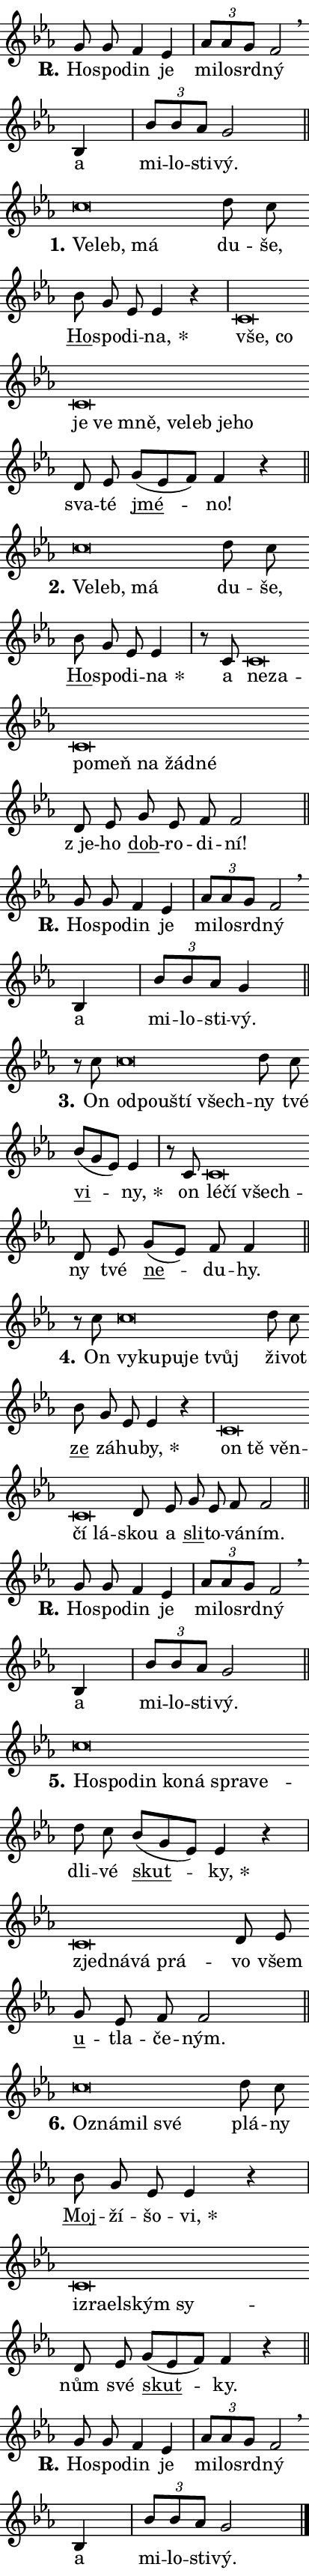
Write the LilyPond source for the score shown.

\version "2.22.1"
\header { tagline = "" }
\paper {
  indent = 0\cm
  top-margin = 0\cm
  right-margin = 0\cm
  bottom-margin = 0\cm
  left-margin = 0\cm
  paper-width = 7\cm
  page-breaking = #ly:one-page-breaking
  system-system-spacing.basic-distance = #11
  score-system-spacing.basic-distance = #11
  ragged-last = ##f
}


%% Author: Thomas Morley
%% https://lists.gnu.org/archive/html/lilypond-user/2020-05/msg00002.html
#(define (line-position grob)
"Returns position of @var[grob} in current system:
   @code{'start}, if at first time-step
   @code{'end}, if at last time-step
   @code{'middle} otherwise
"
  (let* ((col (ly:item-get-column grob))
         (ln (ly:grob-object col 'left-neighbor))
         (rn (ly:grob-object col 'right-neighbor))
         (col-to-check-left (if (ly:grob? ln) ln col))
         (col-to-check-right (if (ly:grob? rn) rn col))
         (break-dir-left
           (and
             (ly:grob-property col-to-check-left 'non-musical #f)
             (ly:item-break-dir col-to-check-left)))
         (break-dir-right
           (and
             (ly:grob-property col-to-check-right 'non-musical #f)
             (ly:item-break-dir col-to-check-right))))
        (cond ((eqv? 1 break-dir-left) 'start)
              ((eqv? -1 break-dir-right) 'end)
              (else 'middle))))

#(define (tranparent-at-line-position vctor)
  (lambda (grob)
  "Relying on @code{line-position} select the relevant enry from @var{vctor}.
Used to determine transparency,"
    (case (line-position grob)
      ((end) (not (vector-ref vctor 0)))
      ((middle) (not (vector-ref vctor 1)))
      ((start) (not (vector-ref vctor 2))))))

noteHeadBreakVisibility =
#(define-music-function (break-visibility)(vector?)
"Makes @code{NoteHead}s transparent relying on @var{break-visibility}"
#{
  \override NoteHead.transparent =
    #(tranparent-at-line-position break-visibility)
#})

#(define delete-ledgers-for-transparent-note-heads
  (lambda (grob)
    "Reads whether a @code{NoteHead} is transparent.
If so this @code{NoteHead} is removed from @code{'note-heads} from
@var{grob}, which is supposed to be @code{LedgerLineSpanner}.
As a result ledgers are not printed for this @code{NoteHead}"
    (let* ((nhds-array (ly:grob-object grob 'note-heads))
           (nhds-list
             (if (ly:grob-array? nhds-array)
                 (ly:grob-array->list nhds-array)
                 '()))
           ;; Relies on the transparent-property being done before
           ;; Staff.LedgerLineSpanner.after-line-breaking is executed.
           ;; This is fragile ...
           (to-keep
             (remove
               (lambda (nhd)
                 (ly:grob-property nhd 'transparent #f))
               nhds-list)))
      ;; TODO find a better method to iterate over grob-arrays, similiar
      ;; to filter/remove etc for lists
      ;; For now rebuilt from scratch
      (set! (ly:grob-object grob 'note-heads)  '())
      (for-each
        (lambda (nhd)
          (ly:pointer-group-interface::add-grob grob 'note-heads nhd))
        to-keep))))

hideNotes = {
  \noteHeadBreakVisibility #begin-of-line-visible
}
unHideNotes = {
  \noteHeadBreakVisibility #all-visible
}

% work-around for resetting accidentals
% https://lilypond.org/doc/v2.23/Documentation/notation/displaying-rhythms#unmetered-music
cadenzaMeasure = {
  \cadenzaOff
  \partial 1024 s1024
  \cadenzaOn
}

#(define-markup-command (accent layout props text) (markup?)
  "Underline accented syllable"
  (interpret-markup layout props
    #{\markup \override #'(offset . 4.3) \underline { #text }#}))

responsum = \markup \concat {
  "R" \hspace #-1.05 \path #0.1 #'((moveto 0 0.07) (lineto 0.9 0.8)) \hspace #0.05 "."
}

\layout {
    \context {
        \Staff
        \remove "Time_signature_engraver"
        \override LedgerLineSpanner.after-line-breaking = #delete-ledgers-for-transparent-note-heads
    }
    \context {
        \Voice {
            \override NoteHead.output-attributes = #'((class . "notehead"))
            \override Hairpin.height = #0.55
        }
    }
    \context {
        \Lyrics {
            \override StanzaNumber.output-attributes = #'((class . "stanzanumber"))
            \override LyricSpace.minimum-distance = #0.9
            \override LyricText.font-name = #"TeX Gyre Schola"
            \override LyricText.font-size = 1
            \override StanzaNumber.font-name = #"TeX Gyre Schola Bold"
            \override StanzaNumber.font-size = 1
        }
    }
}

% magnetic-lyrics.ily
%
%   written by
%     Jean Abou Samra <jean@abou-samra.fr>
%     Werner Lemberg <wl@gnu.org>
%
%   adapted by
%     Jiri Hon <jiri.hon@gmail.com>
%
% Version 2022-Apr-15

% https://www.mail-archive.com/lilypond-user@gnu.org/msg149350.html

#(define (Left_hyphen_pointer_engraver context)
   "Collect syllable-hyphen-syllable occurrences in lyrics and store
them in properties.  This engraver only looks to the left.  For
example, if the lyrics input is @code{foo -- bar}, it does the
following.

@itemize @bullet
@item
Set the @code{text} property of the @code{LyricHyphen} grob between
@q{foo} and @q{bar} to @code{foo}.

@item
Set the @code{left-hyphen} property of the @code{LyricText} grob with
text @q{foo} to the @code{LyricHyphen} grob between @q{foo} and
@q{bar}.
@end itemize

Use this auxiliary engraver in combination with the
@code{lyric-@/text::@/apply-@/magnetic-@/offset!} hook."
   (let ((hyphen #f)
         (text #f))
     (make-engraver
      (acknowledgers
       ((lyric-syllable-interface engraver grob source-engraver)
        (set! text grob)))
      (end-acknowledgers
       ((lyric-hyphen-interface engraver grob source-engraver)
        ;(when (not (grob::has-interface grob 'lyric-space-interface))
          (set! hyphen grob)));)
      ((stop-translation-timestep engraver)
       (when (and text hyphen)
         (ly:grob-set-object! text 'left-hyphen hyphen))
       (set! text #f)
       (set! hyphen #f)))))

#(define (lyric-text::apply-magnetic-offset! grob)
   "If the space between two syllables is less than the value in
property @code{LyricText@/.details@/.squash-threshold}, move the right
syllable to the left so that it gets concatenated with the left
syllable.

Use this function as a hook for
@code{LyricText@/.after-@/line-@/breaking} if the
@code{Left_@/hyphen_@/pointer_@/engraver} is active."
   (let ((hyphen (ly:grob-object grob 'left-hyphen #f)))
     (when hyphen
       (let ((left-text (ly:spanner-bound hyphen LEFT)))
         (when (grob::has-interface left-text 'lyric-syllable-interface)
           (let* ((common (ly:grob-common-refpoint grob left-text X))
                  (this-x-ext (ly:grob-extent grob common X))
                  (left-x-ext
                   (begin
                     ;; Trigger magnetism for left-text.
                     (ly:grob-property left-text 'after-line-breaking)
                     (ly:grob-extent left-text common X)))
                  ;; `delta` is the gap width between two syllables.
                  (delta (- (interval-start this-x-ext)
                            (interval-end left-x-ext)))
                  (details (ly:grob-property grob 'details))
                  (threshold (assoc-get 'squash-threshold details 0.2)))
             (when (< delta threshold)
               (let* (;; We have to manipulate the input text so that
                      ;; ligatures crossing syllable boundaries are not
                      ;; disabled.  For languages based on the Latin
                      ;; script this is essentially a beautification.
                      ;; However, for non-Western scripts it can be a
                      ;; necessity.
                      (lt (ly:grob-property left-text 'text))
                      (rt (ly:grob-property grob 'text))
                      (is-space (grob::has-interface hyphen 'lyric-space-interface))
                      (space (if is-space " " ""))
                      (space-markup (grob-interpret-markup grob " "))
                      (space-size (interval-length (ly:stencil-extent space-markup X)))
                      (extra-delta (if is-space space-size 0))
                      ;; Append new syllable.
                      (ltrt-space (if (and (string? lt) (string? rt))
                                (string-append lt space rt)
                                (make-concat-markup (list lt space rt))))
                      ;; Right-align `ltrt` to the right side.
                      (ltrt-space-markup (grob-interpret-markup
                               grob
                               (make-translate-markup
                                (cons (interval-length this-x-ext) 0)
                                (make-right-align-markup ltrt-space)))))
                 (begin
                   ;; Don't print `left-text`.
                   (ly:grob-set-property! left-text 'stencil #f)
                   ;; Set text and stencil (which holds all collected
                   ;; syllables so far) and shift it to the left.
                   (ly:grob-set-property! grob 'text ltrt-space)
                   (ly:grob-set-property! grob 'stencil ltrt-space-markup)
                   (ly:grob-translate-axis! grob (- (- delta extra-delta)) X))))))))))


#(define (lyric-hyphen::displace-bounds-first grob)
   ;; Make very sure this callback isn't triggered too early.
   (let ((left (ly:spanner-bound grob LEFT))
         (right (ly:spanner-bound grob RIGHT)))
     (ly:grob-property left 'after-line-breaking)
     (ly:grob-property right 'after-line-breaking)
     (ly:lyric-hyphen::print grob)))

squashThreshold = #0.4

\layout {
  \context {
    \Lyrics
    \consists #Left_hyphen_pointer_engraver
    \override LyricText.after-line-breaking =
      #lyric-text::apply-magnetic-offset!
    \override LyricHyphen.stencil = #lyric-hyphen::displace-bounds-first
    \override LyricText.details.squash-threshold = \squashThreshold
    \override LyricHyphen.minimum-distance = 0
    \override LyricHyphen.minimum-length = \squashThreshold
  }
}

squash = \override LyricText.details.squash-threshold = 9999
unSquash = \override LyricText.details.squash-threshold = \squashThreshold

left = \override LyricText.self-alignment-X = #LEFT
unLeft = \revert LyricText.self-alignment-X

starOffset = #(lambda (grob) 
                (let ((x_offset (ly:self-alignment-interface::aligned-on-x-parent grob)))
                  (if (= x_offset 0) 0 (+ x_offset 1.2))))

star = #(define-music-function (syllable)(string?)
"Append star separator at the end of a syllable"
#{
  \once \override LyricText.X-offset = #starOffset
  \lyricmode { \markup {
    #syllable
    \override #'((font-name . "TeX Gyre Schola Bold")) \hspace #0.2 \lower #0.65 \larger "*"
  } }
#})

starAccent = #(define-music-function (syllable)(string?)
"Append star separator at the end of a syllable and make accent"
#{
  \once \override LyricText.X-offset = #starOffset
  \lyricmode { \markup {
    \accent #syllable
    \override #'((font-name . "TeX Gyre Schola Bold")) \hspace #0.2 \lower #0.65 \larger "*"
  } }
#})

breath = #(define-music-function (syllable)(string?)
"Append breathing indicator at the end of a syllable"
#{
  \lyricmode { \markup { #syllable "+" } }
#})

optionalBreath = #(define-music-function (syllable)(string?)
"Append optional breathing indicator at the end of a syllable"
#{
  \lyricmode { \markup { #syllable "(+)" } }
#})


\score {
    <<
        \new Voice = "melody" { \cadenzaOn \key es \major \relative { g'8 g f4 es \cadenzaMeasure \bar "|" \tuplet 3/2 { as8[ as g] } f2 \breathe \bar "" bes,4 \cadenzaMeasure \bar "|" \tuplet 3/2 {bes'8[ bes as] } g2 \cadenzaMeasure \bar "||" \break }
\relative { c''\breve*1/16 \hideNotes \breve*1/16 \breve*1/16 \bar "" \unHideNotes d8 c \bar "" bes g es es4 r \cadenzaMeasure \bar "|" c\breve*1/16 \hideNotes \breve*1/16 \bar "" \breve*1/16 \bar "" \breve*1/16 \bar "" \breve*1/16 \bar "" \breve*1/16 \bar "" \breve*1/16 \bar "" \breve*1/16 \breve*1/16 \bar "" \unHideNotes d8 es \bar "" g[( es f)] f4 r \cadenzaMeasure \bar "||" \break }
\relative { c''\breve*1/16 \hideNotes \breve*1/16 \breve*1/16 \bar "" \unHideNotes d8 c \bar "" bes g es es4 \cadenzaMeasure \bar "|" r8 c8 c\breve*1/16 \hideNotes \breve*1/16 \bar "" \breve*1/16 \bar "" \breve*1/16 \bar "" \breve*1/16 \bar "" \breve*1/16 \breve*1/16 \bar "" \unHideNotes d8 es \bar "" g es f f2 \cadenzaMeasure \bar "||" \break }
\relative { g'8 g f4 es \cadenzaMeasure \bar "|" \tuplet 3/2 { as8[ as g] } f2 \breathe \bar "" bes,4 \cadenzaMeasure \bar "|" \tuplet 3/2 {bes'8[ bes as] } g4 \cadenzaMeasure \bar "||" \break }
\relative { r8 c''8 c\breve*1/16 \hideNotes \breve*1/16 \bar "" \breve*1/16 \breve*1/16 \bar "" \unHideNotes d8 c \bar "" bes[( g es)] es4 \cadenzaMeasure \bar "|" r8 c8 c\breve*1/16 \hideNotes \breve*1/16 \breve*1/16 \bar "" \unHideNotes d8 es \bar "" g[( es)] f f4 \cadenzaMeasure \bar "||" \break }
\relative { r8 c''8 c\breve*1/16 \hideNotes \breve*1/16 \bar "" \breve*1/16 \bar "" \breve*1/16 \breve*1/16 \bar "" \unHideNotes d8 c \bar "" bes g es es4 r \cadenzaMeasure \bar "|" c\breve*1/16 \hideNotes \breve*1/16 \bar "" \breve*1/16 \bar "" \breve*1/16 \breve*1/16 \bar "" \unHideNotes d8 es \bar "" g es f f2 \cadenzaMeasure \bar "||" \break }
\relative { g'8 g f4 es \cadenzaMeasure \bar "|" \tuplet 3/2 { as8[ as g] } f2 \breathe \bar "" bes,4 \cadenzaMeasure \bar "|" \tuplet 3/2 {bes'8[ bes as] } g2 \cadenzaMeasure \bar "||" \break }
\relative { c''\breve*1/16 \hideNotes \breve*1/16 \bar "" \breve*1/16 \bar "" \breve*1/16 \bar "" \breve*1/16 \bar "" \breve*1/16 \breve*1/16 \bar "" \unHideNotes d8 c \bar "" bes[( g es)] es4 r \cadenzaMeasure \bar "|" c\breve*1/16 \hideNotes \breve*1/16 \bar "" \breve*1/16 \breve*1/16 \bar "" \unHideNotes d8 es \bar "" g es f f2 \cadenzaMeasure \bar "||" \break }
\relative { c''\breve*1/16 \hideNotes \breve*1/16 \bar "" \breve*1/16 \breve*1/16 \bar "" \unHideNotes d8 c \bar "" bes g es es4 r \cadenzaMeasure \bar "|" c\breve*1/16 \hideNotes \breve*1/16 \bar "" \breve*1/16 \bar "" \breve*1/16 \breve*1/16 \bar "" \unHideNotes d8 es \bar "" g[( es f)] f4 r \cadenzaMeasure \bar "||" \break }
\relative { g'8 g f4 es \cadenzaMeasure \bar "|" \tuplet 3/2 { as8[ as g] } f2 \breathe \bar "" bes,4 \cadenzaMeasure \bar "|" \tuplet 3/2 {bes'8[ bes as] } g2 \cadenzaMeasure \bar "||" \break } \bar "|." }
        \new Lyrics \lyricsto "melody" { \lyricmode { \set stanza = \responsum
Ho -- spo -- din je mi -- lo -- srd -- ný a mi -- lo -- sti -- vý.
\set stanza = "1."
\left Ve -- \squash leb, má \unLeft \unSquash du -- še, \markup \accent Ho -- spo -- di -- \star na, \left vše, \squash co je ve mně, ve -- leb je -- ho \unLeft \unSquash sva -- té \markup \accent jmé -- no!
\set stanza = "2."
\left Ve -- \squash leb, má \unLeft \unSquash du -- še, \markup \accent Ho -- spo -- di -- \star na a \left ne -- \squash za -- po -- meň na žád -- né \unLeft \unSquash "z je" -- ho \markup \accent dob -- ro -- di -- ní!
\set stanza = \responsum
Ho -- spo -- din je mi -- lo -- srd -- ný a mi -- lo -- sti -- vý.
\set stanza = "3."
On \left od -- \squash pou -- ští všech -- \unLeft \unSquash ny tvé \markup \accent vi -- \star ny, on \left lé -- \squash čí všech -- \unLeft \unSquash ny tvé \markup \accent ne -- du -- hy.
\set stanza = "4."
On \left vy -- \squash ku -- pu -- je tvůj \unLeft \unSquash ži -- vot \markup \accent ze zá -- hu -- \star by, \left on \squash tě věn -- čí lá -- \unLeft \unSquash skou a \markup \accent sli -- to -- vá -- ním.
\set stanza = \responsum
Ho -- spo -- din je mi -- lo -- srd -- ný a mi -- lo -- sti -- vý.
\set stanza = "5."
\left Ho -- \squash spo -- din ko -- ná spra -- ve -- \unLeft \unSquash dli -- vé \markup \accent skut -- \star ky, \left zjed -- \squash ná -- vá prá -- \unLeft \unSquash vo všem \markup \accent u -- tla -- če -- ným.
\set stanza = "6."
\left Oz -- \squash ná -- mil své \unLeft \unSquash plá -- ny \markup \accent Moj -- ží -- šo -- \star vi, \left iz -- \squash ra -- el -- ským sy -- \unLeft \unSquash nům své \markup \accent skut -- ky.
\set stanza = \responsum
Ho -- spo -- din je mi -- lo -- srd -- ný a mi -- lo -- sti -- vý. } }
    >>
    \layout {}
}
